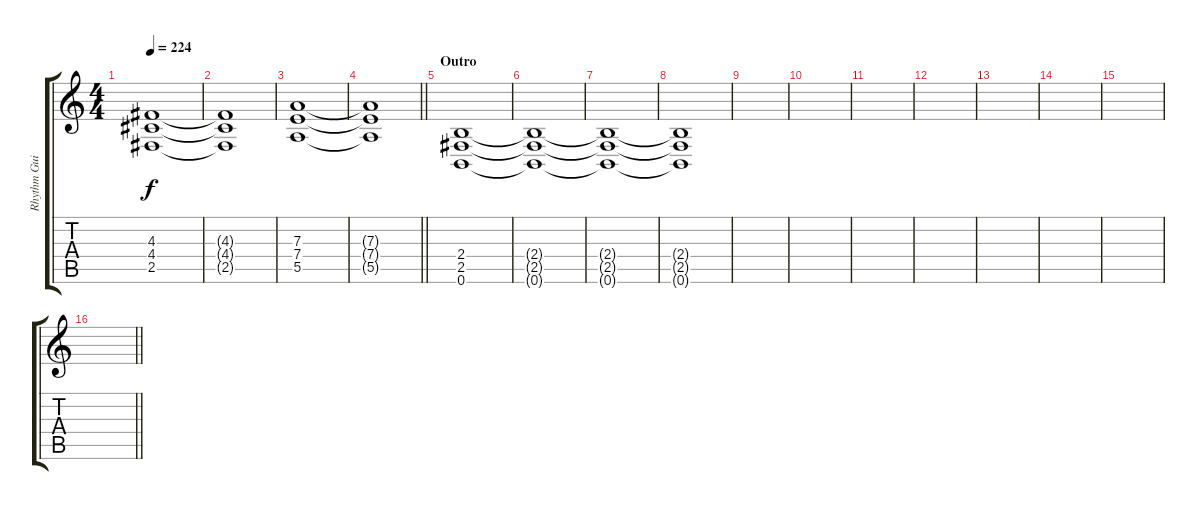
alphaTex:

\track ("Rhythm Guitar I" "Rhythm Gui") {instrument distortionguitar}
\staff {score tabs}
\tuning (B3 Gb3 D3 A2 E2 B1) {hide}
\ts (4 4)
\tempo 224
\clef g2
\ks c
(4.3 4.4 2.5).1{dy f} |
(4.3{t} 4.4{t} 2.5{t}).1 |
(7.3 7.4 5.5).1 |
\barLineRight lightlight
(7.3{t} 7.4{t} 5.5{t}).1 |
\section ("" "Outro")
(2.4 2.5 0.6).1 |
(2.4{t} 2.5{t} 0.6{t}).1 |
(2.4{t} 2.5{t} 0.6{t}).1{volume 4} |
(2.4{t} 2.5{t} 0.6{t}).1 |
|
|
|
|
|
|
|
\barLineRight lightlight
